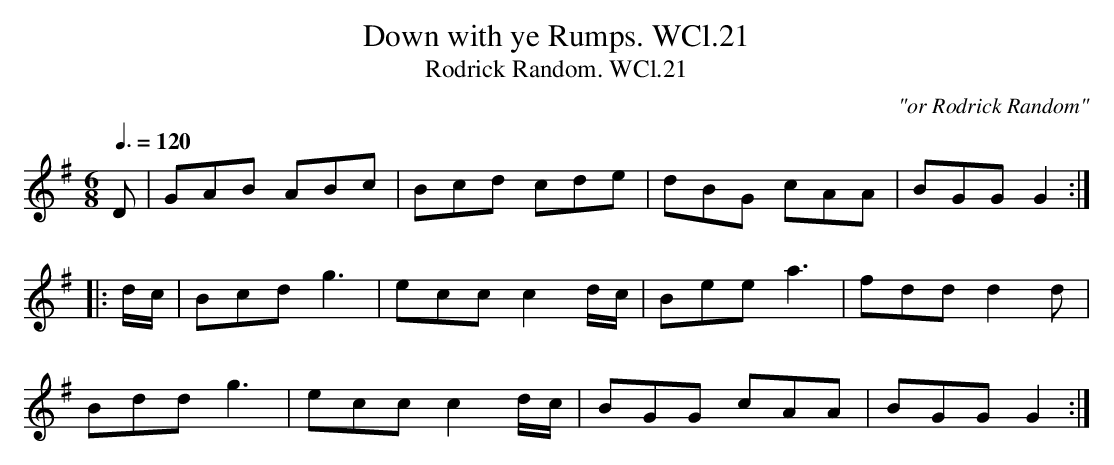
X:1
T:Down with ye Rumps. WCl.21
T:Rodrick Random. WCl.21
M:6/8
L:1/8
Q:3/8=120
C:"or Rodrick Random"
K:G
D|GAB ABc|Bcd cde|dBG cAA|BGG G2:|
|:d/2c/2|Bcd g3|ecc c2 d/2c/2|Bee a3|fdd d2 d|
Bdd g3|ecc c2 d/2c/2|BGG cAA|BGG G2:|
